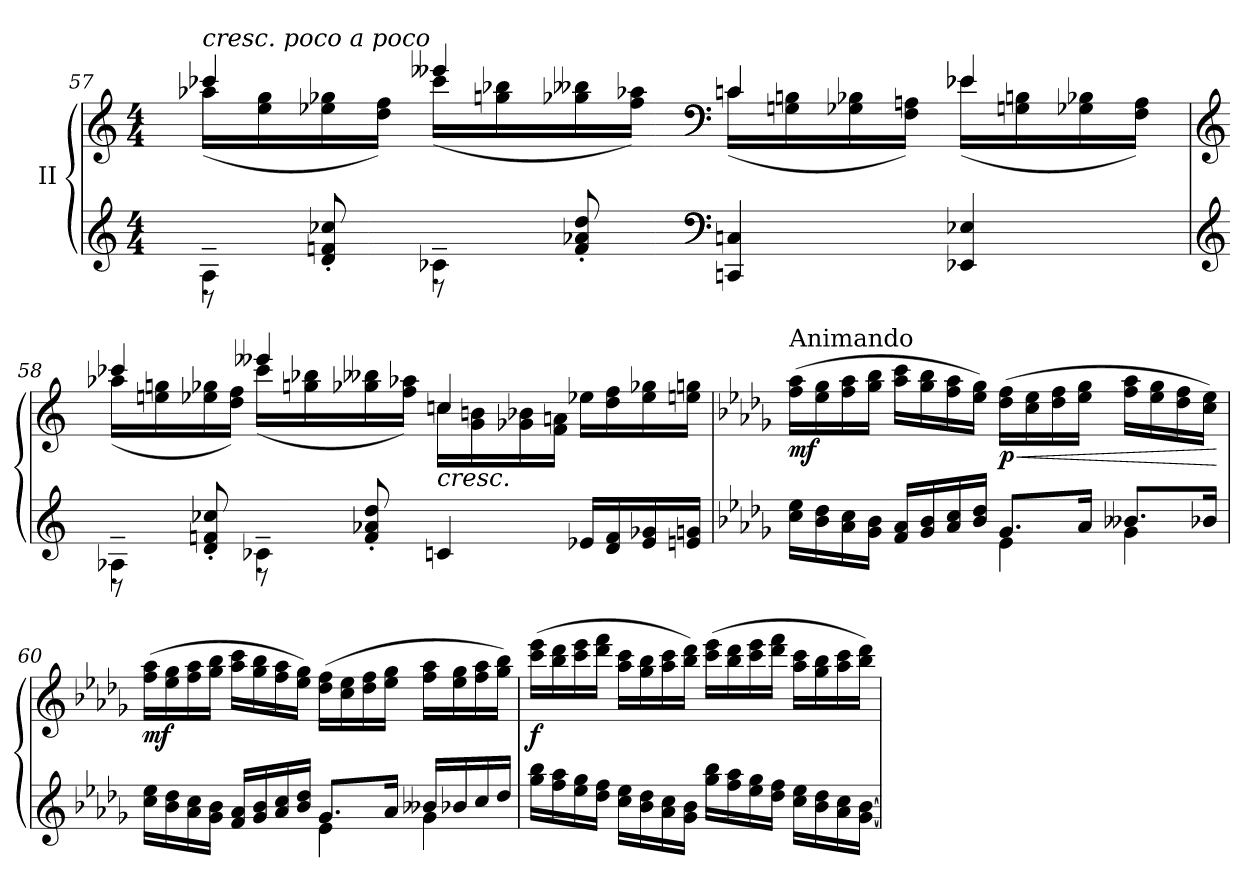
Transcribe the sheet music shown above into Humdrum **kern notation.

**kern	**kern	**dynam
*part1	*part1	*part1
*staff2	*staff1	*staff1/2
*I"II	*	*
!!LO:LB:g=z
*clefG2	*clefG2	*
*k[]	*k[]	*
*M4/4	*M4/4	*
=57	=57	=57
*^	*^	*
!	!	!LO:TX:i:t=cresc. poco a poco	!	!
4A<~\	8r	4ccc-X/	(<16aa-X\LL	.
.	.	.	16ee\>> 16gg\>>	.
.	8d/<' 8fn/<' 8cc-X/<'	.	16ee-X\ 16gg-X\	.
.	.	.	16dd\ 16ff\JJ)	.
4c-X<<~\	8r	4eee--X/	(<16ccc-\LL	.
.	.	.	16ggn\ 16bb-X\	.
.	8f/' 8a-X/' 8dd/'	.	16gg-X\ 16bb--X\	.
.	.	.	16ff\ 16aa-X\JJ)	.
*clefF4	*	*clefF4	*	*
4CCn/ 4Cn/	2ryy	4cn/	(<16c\LL	.
.	.	.	16Gn\>> 16Bn\>>	.
.	.	.	16G-X\ 16B-X\	.
.	.	.	16F\ 16An\JJ)	.
4EE-X/< 4E-X/<	.	4e-X/	(<16e-\LL	.
.	.	.	16Gn\>> 16Bn\>>	.
.	.	.	16G-X\ 16B-X\	.
.	.	.	16F\ 16A\JJ)	.
=58	=58	=58	=58	=58
*clefG2	*	*clefG2	*	*
4A-X~\	8r	4ccc-X/	(<16aa-X\LL	.
.	.	.	16een\ 16ggn\	.
.	8d/' 8fn/' 8cc-X/'	.	16ee-X\ 16gg-X\	.
.	.	.	16dd\ 16ff\JJ)	.
4c-X~\)	8r	4eee--X/	(<16ccc-\LL	.
.	.	.	16ggn\ 16bb-X\	.
.	8f/' 8a-X/' 8dd/'	.	16gg-X\ 16bb--X\	.
.	.	.	16ff\ 16aa-X\JJ)	.
!	!	!	!	!LO:HP:b
4cn</	2ryy	4ccn/	(>16cc\LL	<
.	.	.	16g\ 16bn\	.
.	.	.	16g-X\ 16b-X\	.
.	.	.	16f\ 16an\JJ	.
16e-X</LL	.	16ee-X\LL	4ryy	.
16d/<< 16f/<<	.	16dd\ 16ff\	.	.
16e-/<< 16g-X/<<	.	16ee-\ 16gg-X\	.	.
16en/ 16gn/JJ	.	(16een\ 16ggn\JJ	.	.
*	*	*v	*v	*
!!LO:LB:g=z
=59	=59	=59	=59
*k[b-e-a-d-g-]	*	*k[b-e-a-d-g-]	*
!	!	!LO:TX:t=Animando	!
!	!	!	!LO:DY:b
16cc\<< 16ee-\<<LL	2ryy	(>16ff\ 16aa-\LL	mf
16b-\<< 16dd-\<<	.	16ee-\ 16gg-\	.
16a-\ 16cc\	.	16ff\ 16aa-\	.
16g-\<< 16b-\<<JJ	.	16gg-\ 16bb-\JJ	.
16f/<< 16a-/<<LL	.	16aa-\ 16ccc\LL	.
16g-/ 16b-/	.	16gg-\ 16bb-\	.
16a-/<< 16cc/<<	.	16ff\ 16aa-\	.
16b-/ 16dd-/JJ	.	16ee-\ 16gg-\JJ)	.
!	!	!	!LO:HP:b
!	!	!	!LO:DY:n=1:b
8.g-/L	4e-<<\	(>16dd-\ 16ff\LL	< p
.	.	16cc\ 16ee-\	.
.	.	16dd-\ 16ff\	.
16a-/Jk	.	16ee-\ 16gg-\JJ	.
8.b--X/L	4g-<<\	16ff\ 16aa-\LL	.
.	.	16ee-\ 16gg-\	.
.	.	16dd-\ 16ff\	.
16b-X/Jk	.	16cc\ 16ee-\JJ)	.
*v	*v	*	*
.	.	[
=60	=60	=60
*^	*	*
!	!	!	!LO:DY:b
16cc\ 16ee-\LL	2ryy	(>16ff\ 16aa-\LL	mf
16b-\ 16dd-\	.	16ee-\ 16gg-\	.
16a-\ 16cc\	.	16ff\ 16aa-\	.
16g-\ 16b-\JJ	.	16gg-\ 16bb-\JJ	.
16f/ 16a-/LL	.	16aa-\ 16ccc\LL	.
16g-/ 16b-/	.	16gg-\ 16bb-\	.
16a-/ 16cc/	.	16ff\ 16aa-\	.
16b-/ 16dd-/JJ	.	16ee-\ 16gg-\JJ)	.
8.g-/L	4e-\	(>16dd-\ 16ff\LL	.
.	.	16cc\ 16ee-\	.
.	.	16dd-\ 16ff\	.
16a-/Jk	.	16ee-\ 16gg-\JJ	.
16b--X/LL	4g-\	16ff\ 16aa-\LL	.
16b-X</	.	16ee-\ 16gg-\	.
16cc/	.	16ff\ 16aa-\	.
16dd-/JJ	.	16gg-\ 16bb-\JJ)	.
*v	*v	*	*
.	.	[
!!LO:LB:g=z
=61	=61	=61
!	!	!LO:DY:b
16gg-\<< 16bb-\<<LL	(>16ccc\ 16eee-\LL	f
16ff\<< 16aa-\<<	16bb-\ 16ddd-\	.
16ee-\ 16gg-\	16ccc\ 16eee-\	.
16dd-\<< 16ff\<<JJ	16ddd-\ 16fff\JJ	.
16cc\<< 16ee-\<<LL	16aa-\ 16ccc\LL	.
16b-\<< 16dd-\<<	16gg-\ 16bb-\	.
16a-\ 16cc\	16aa-\ 16ccc\	.
16g-\ 16b-\JJ	16bb-\ 16ddd-\JJ)	.
16gg-\ 16bb-\LL	(>16ccc\ 16eee-\LL	.
16ff\ 16aa-\	16bb-\ 16ddd-\	.
16ee-\ 16gg-\	16ccc\ 16eee-\	.
16dd-\ 16ff\JJ	16ddd-\ 16fff\JJ	.
16cc\ 16ee-\LL	16aa-\ 16ccc\LL	.
16b-\ 16dd-\	16gg-\ 16bb-\	.
16a-\ 16cc\	16aa-\ 16ccc\	.
[16g-\ [16b-\JJ	16bb-\ 16ddd-\JJ)	.
=	=	=
*-	*-	*-
